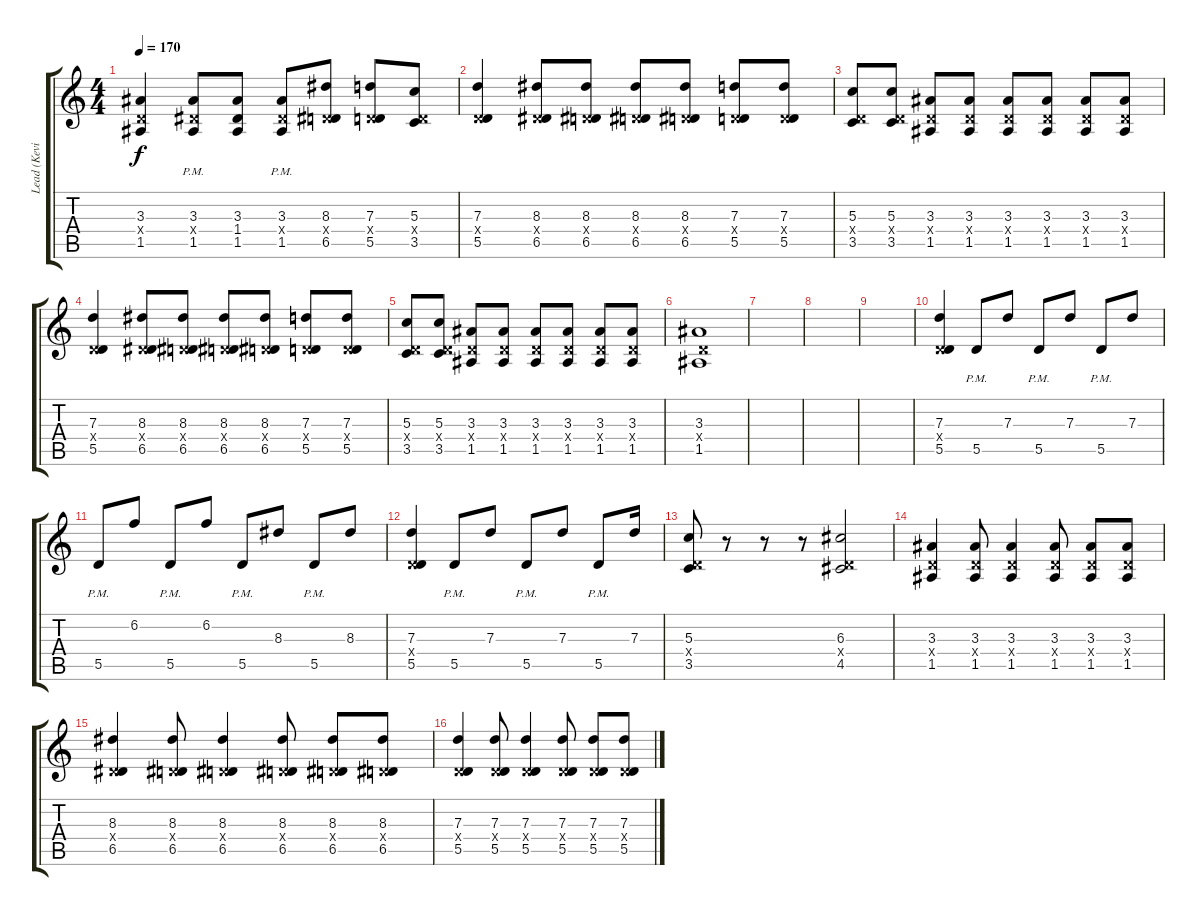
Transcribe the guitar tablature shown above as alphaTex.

\track ("Lead (Kevin Skaff)" "Lead (Kevi") {instrument distortionguitar}
\staff {score tabs}
\tuning (E4 B3 G3 D3 A2 D2) {hide}
\ts (4 4)
\tempo 170
\clef g2
\ks c
(3.3 0.4{x} 1.5).4{dy f} (3.3{pm} 1.4{x} 1.5{pm}).8 (3.3 1.4 1.5).8 (3.3{pm} 1.4{x} 1.5{pm}).8 (8.3 0.4{x} 6.5).8 (7.3 0.4{x} 5.5).8 (5.3 0.4{x} 3.5).8 |
(7.3 0.4{x} 5.5).4 (8.3 0.4{x} 6.5).8 (8.3 0.4{x} 6.5).8 (8.3 0.4{x} 6.5).8 (8.3 0.4{x} 6.5).8 (7.3 0.4{x} 5.5).8 (7.3 0.4{x} 5.5).8 |
(5.3 0.4{x} 3.5).8 (5.3 0.4{x} 3.5).8 (3.3 0.4{x} 1.5).8 (3.3 0.4{x} 1.5).8 (3.3 0.4{x} 1.5).8 (3.3 0.4{x} 1.5).8 (3.3 0.4{x} 1.5).8 (3.3 0.4{x} 1.5).8 |
(7.3 0.4{x} 5.5).4 (8.3 0.4{x} 6.5).8 (8.3 0.4{x} 6.5).8 (8.3 0.4{x} 6.5).8 (8.3 0.4{x} 6.5).8 (7.3 0.4{x} 5.5).8 (7.3 0.4{x} 5.5).8 |
(5.3 0.4{x} 3.5).8 (5.3 0.4{x} 3.5).8 (3.3 0.4{x} 1.5).8 (3.3 0.4{x} 1.5).8 (3.3 0.4{x} 1.5).8 (3.3 0.4{x} 1.5).8 (3.3 0.4{x} 1.5).8 (3.3 0.4{x} 1.5).8 |
(3.3 0.4{x} 1.5).1 |
|
|
|
(7.3 0.4{x} 5.5).4 5.5{pm}.8 7.3.8 5.5{pm}.8 7.3.8 5.5{pm}.8 7.3.8 |
5.5{pm}.8 6.2.8 5.5{pm}.8 6.2.8 5.5{pm}.8 8.3.8 5.5{pm}.8 8.3.8 |
(7.3 0.4{x} 5.5).4 5.5{pm}.8 7.3.8 5.5{pm}.8 7.3.8 5.5{pm}.8 7.3.16 |
(5.3 0.4{x} 3.5).8 r.8 r.8 r.8 (6.3 0.4{x} 4.5).2 |
(3.3 0.4{x} 1.5).4 (3.3 0.4{x} 1.5).8 (3.3 0.4{x} 1.5).4 (3.3 0.4{x} 1.5).8 (3.3 0.4{x} 1.5).8 (3.3 0.4{x} 1.5).8 |
(8.3 0.4{x} 6.5).4 (8.3 0.4{x} 6.5).8 (8.3 0.4{x} 6.5).4 (8.3 0.4{x} 6.5).8 (8.3 0.4{x} 6.5).8 (8.3 0.4{x} 6.5).8 |
(7.3 0.4{x} 5.5).4 (7.3 0.4{x} 5.5).8 (7.3 0.4{x} 5.5).4 (7.3 0.4{x} 5.5).8 (7.3 0.4{x} 5.5).8 (7.3 0.4{x} 5.5).8
